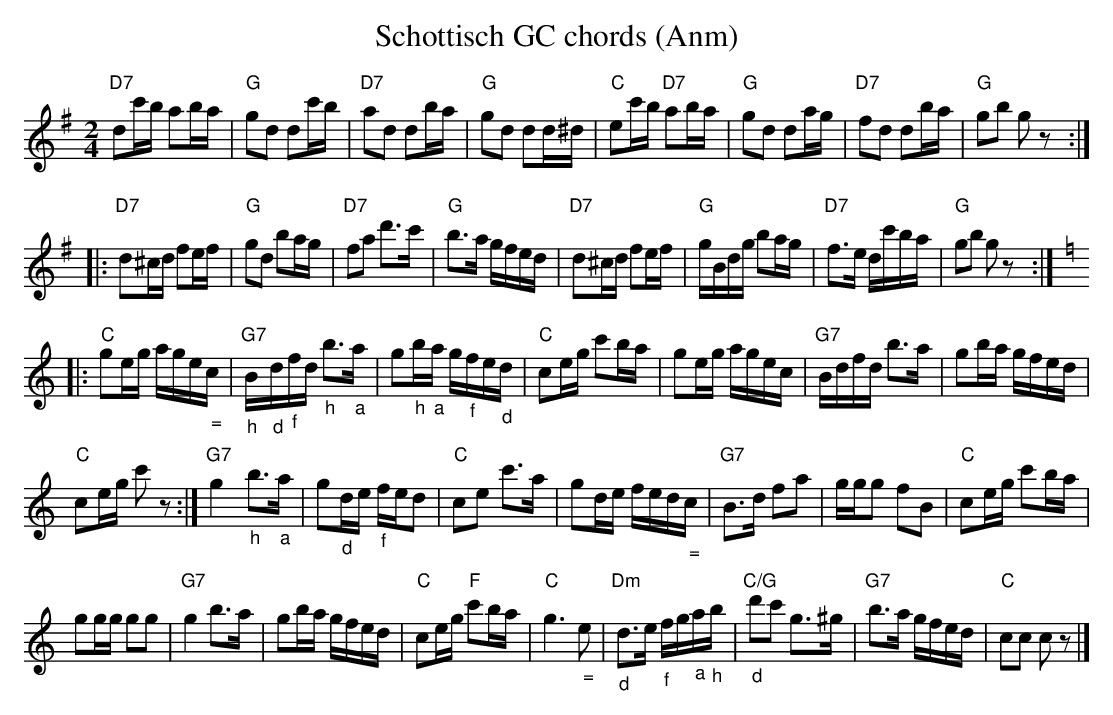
X:1
T:Schottisch GC chords (Anm)
M:2/4
L:1/16
K:Gmaj%%MIDI gchordon
"D7"d2c'b a2ba | "G"g2d2 d2c'b | "D7"a2d2 d2ba | "G"g2d2 d2d^d | "C"e2c'b "D7"a2ba | "G"g2d2 d2ag | \
"D7"f2d2 d2ba | "G"g2b2 g2z2 ::
"D7"d2^cd f2ef | "G"g2d2 b2ag | "D7"f2a2 d'3c' | "G"b3a gfed | \
"D7"d2^cd f2ef | "G"gBdg b2ag | "D7"f3e dc'ba | "G"g2b2 g2z2 ::
[K:Cmaj] "C"g2eg age"_ ="c | "G7""_h"B"_d"d"_f"fd "_h"b3"_a"a | \
g2"_h"b"_a"a g"_f"fe"_d"d | "C"c2eg c'2ba | g2eg agec | "G7"Bdfd b3a | g2ba gfed |
"C"c2eg c'2z2 :| \
"G7"g4"_h"b3"_a"a | g2"_d"de "_f"fed2 | "C"c2e2 c'3a | g2de fed"_ ="c | "G7"B3d f2a2 | ggg2 f2B2 | "C"c2eg c'2ba |
g2gg g2g2 | \
"G7"g4b3a | g2ba gfed | "C"c2eg "F"c'2ba | "C"g6"_ ="e2 | "Dm""_d"d3e "_f"fg"_a"a"_h"b | "C/G""_d"d'2c'2 g3^g | "G7"b3a gfed | "C"c2c2 c2z2 |]
